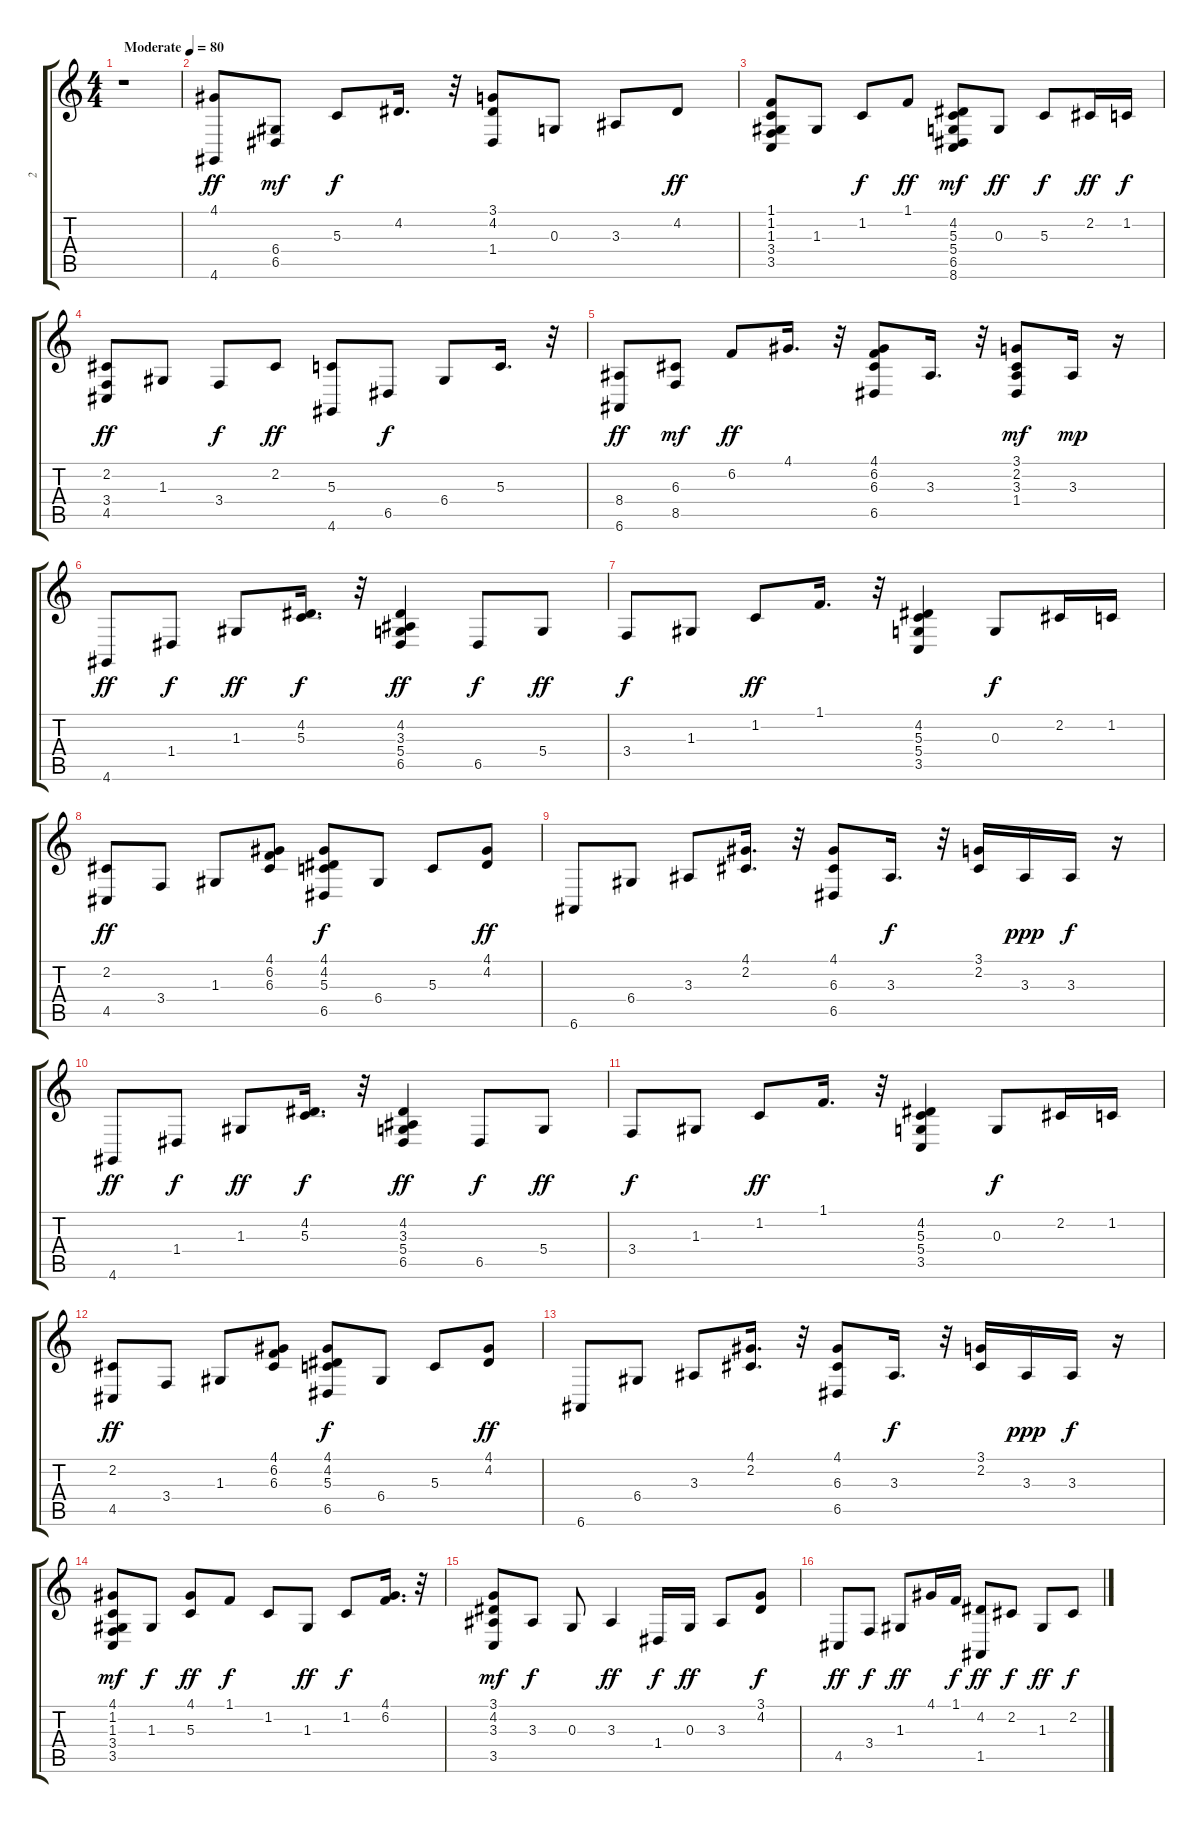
\track ("2" "2") {instrument brightacousticpiano}
\staff {score tabs}
\tuning (E4 B3 G3 D3 A2 E2) {hide}
\ts (4 4)
\tempo (80 "Moderate")
\clef g2
\ks c
r.1{dy ff instrument brightacousticpiano} |
(4.1 4.6).8{volume 14 balance 8 instrument brightacousticpiano} (6.4 6.5).8{dy mf} 5.3.8{dy f} 4.2.16{d} r.32 (3.1 4.2 1.4).8 0.3.8 3.3.8 4.2.8{dy ff} |
(1.1 1.2 1.3 3.4 3.5).8 1.3.8 1.2.8{dy f} 1.1.8{dy ff} (4.2 5.3 5.4 6.5 8.6).8{dy mf} 0.3.8{dy ff} 5.3.8{dy f} 2.2.16{dy ff} 1.2.16{dy f} |
(2.2 3.4 4.5).8{dy ff} 1.3.8 3.4.8{dy f} 2.2.8{dy ff} (5.3 4.6).8 6.5.8{dy f} 6.4.8 5.3.16{d} r.32 |
(8.4 6.6).8{dy ff} (6.3 8.5).8{dy mf} 6.2.8{dy ff} 4.1.16{d} r.32 (4.1 6.2 6.3 6.5).8 3.3.16{d} r.32 (3.1 2.2 3.3 1.4).8{dy mf} 3.3.16{dy mp} r.16 |
4.6.8{dy ff} 1.4.8{dy f} 1.3.8{dy ff} (4.2 5.3).16{d dy f} r.32 (4.2 3.3 5.4 6.5).4{dy ff} 6.5.8{dy f} 5.4.8{dy ff} |
3.4.8{dy f} 1.3.8 1.2.8{dy ff} 1.1.16{d} r.32 (4.2 5.3 5.4 3.5).4 0.3.8{dy f} 2.2.16 1.2.16 |
(2.2 4.5).8{dy ff} 3.4.8 1.3.8 (4.1 6.2 6.3).8 (4.1 4.2 5.3 6.5).8{dy f} 6.4.8 5.3.8 (4.1 4.2).8{dy ff} |
6.6.8 6.4.8 3.3.8 (4.1 2.2).16{d} r.32 (4.1 6.3 6.5).8 3.3.16{d dy f} r.32 (3.1 2.2).16 3.3.16{dy ppp} 3.3.16{dy f} r.16 |
4.6.8{dy ff} 1.4.8{dy f} 1.3.8{dy ff} (4.2 5.3).16{d dy f} r.32 (4.2 3.3 5.4 6.5).4{dy ff} 6.5.8{dy f} 5.4.8{dy ff} |
3.4.8{dy f} 1.3.8 1.2.8{dy ff} 1.1.16{d} r.32 (4.2 5.3 5.4 3.5).4 0.3.8{dy f} 2.2.16 1.2.16 |
(2.2 4.5).8{dy ff} 3.4.8 1.3.8 (4.1 6.2 6.3).8 (4.1 4.2 5.3 6.5).8{dy f} 6.4.8 5.3.8 (4.1 4.2).8{dy ff} |
6.6.8 6.4.8 3.3.8 (4.1 2.2).16{d} r.32 (4.1 6.3 6.5).8 3.3.16{d dy f} r.32 (3.1 2.2).16 3.3.16{dy ppp} 3.3.16{dy f} r.16 |
(4.1 1.2 1.3 3.4 3.5).8{dy mf} 1.3.8{dy f} (4.1 5.3).8{dy ff} 1.1.8{dy f} 1.2.8 1.3.8{dy ff} 1.2.8{dy f} (4.1 6.2).16{d} r.32 |
(3.1 4.2 3.3 3.5).8{dy mf} 3.3.8{dy f} 0.3.8 3.3.4{dy ff} 1.4.16{dy f} 0.3.16{dy ff} 3.3.8 (3.1 4.2).8{dy f} |
4.5.8{dy ff} 3.4.8{dy f} 1.3.8{dy ff} 4.1.16 1.1.16{dy f} (4.2 1.5).8{dy ff} 2.2.8{dy f} 1.3.8{dy ff} 2.2.8{dy f}
